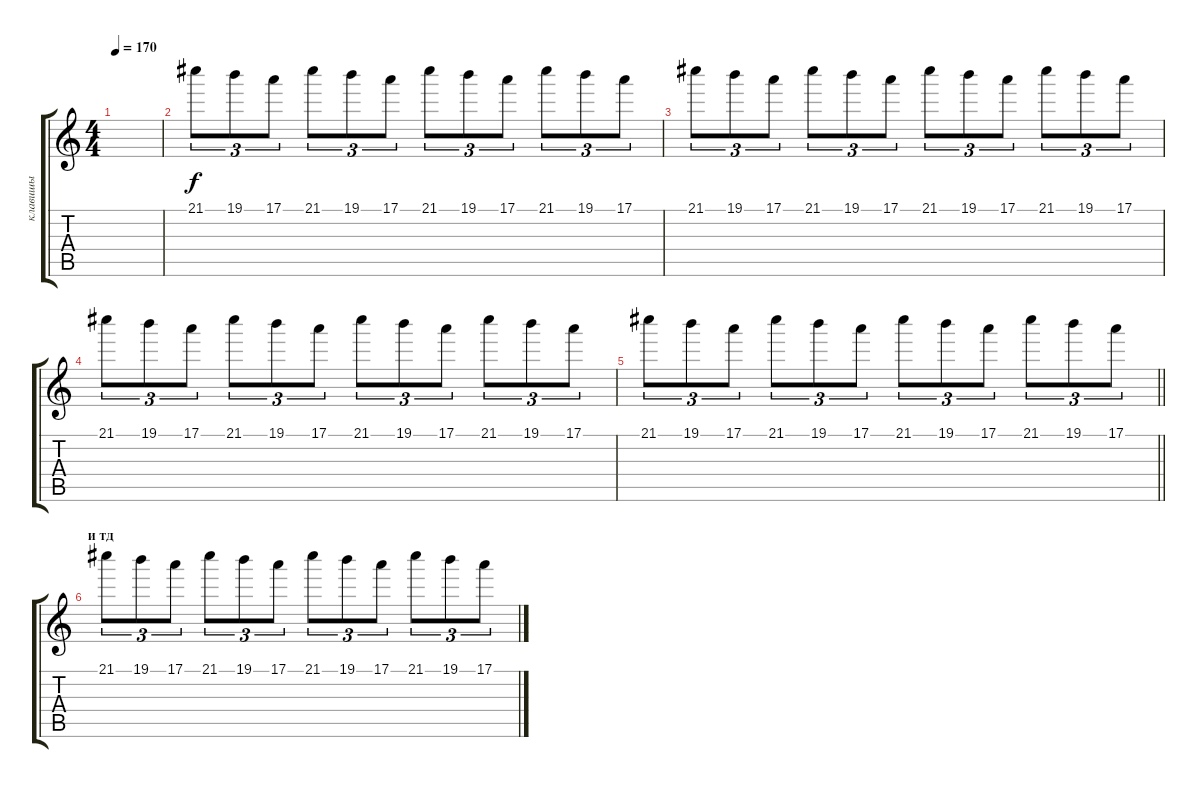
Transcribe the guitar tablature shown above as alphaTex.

\track ("клавишы" "клавишы") {instrument acousticgrandpiano}
\staff {score tabs}
\tuning (E5 B4 G4 D4 A3 E3) {hide}
\ts (4 4)
\tempo 170
\clef g2
\ks c
|
21.1.8{tu (3 2)} 19.1.8{tu (3 2)} 17.1.8{tu (3 2)} 21.1.8{tu (3 2)} 19.1.8{tu (3 2)} 17.1.8{tu (3 2)} 21.1.8{tu (3 2)} 19.1.8{tu (3 2)} 17.1.8{tu (3 2)} 21.1.8{tu (3 2)} 19.1.8{tu (3 2)} 17.1.8{tu (3 2)} |
21.1.8{tu (3 2)} 19.1.8{tu (3 2)} 17.1.8{tu (3 2)} 21.1.8{tu (3 2)} 19.1.8{tu (3 2)} 17.1.8{tu (3 2)} 21.1.8{tu (3 2)} 19.1.8{tu (3 2)} 17.1.8{tu (3 2)} 21.1.8{tu (3 2)} 19.1.8{tu (3 2)} 17.1.8{tu (3 2)} |
21.1.8{tu (3 2)} 19.1.8{tu (3 2)} 17.1.8{tu (3 2)} 21.1.8{tu (3 2)} 19.1.8{tu (3 2)} 17.1.8{tu (3 2)} 21.1.8{tu (3 2)} 19.1.8{tu (3 2)} 17.1.8{tu (3 2)} 21.1.8{tu (3 2)} 19.1.8{tu (3 2)} 17.1.8{tu (3 2)} |
\barLineRight lightlight
21.1.8{tu (3 2)} 19.1.8{tu (3 2)} 17.1.8{tu (3 2)} 21.1.8{tu (3 2)} 19.1.8{tu (3 2)} 17.1.8{tu (3 2)} 21.1.8{tu (3 2)} 19.1.8{tu (3 2)} 17.1.8{tu (3 2)} 21.1.8{tu (3 2)} 19.1.8{tu (3 2)} 17.1.8{tu (3 2)} |
\section ("" "и тд")
21.1.8{tu (3 2)} 19.1.8{tu (3 2)} 17.1.8{tu (3 2)} 21.1.8{tu (3 2)} 19.1.8{tu (3 2)} 17.1.8{tu (3 2)} 21.1.8{tu (3 2)} 19.1.8{tu (3 2)} 17.1.8{tu (3 2)} 21.1.8{tu (3 2)} 19.1.8{tu (3 2)} 17.1.8{tu (3 2)}
